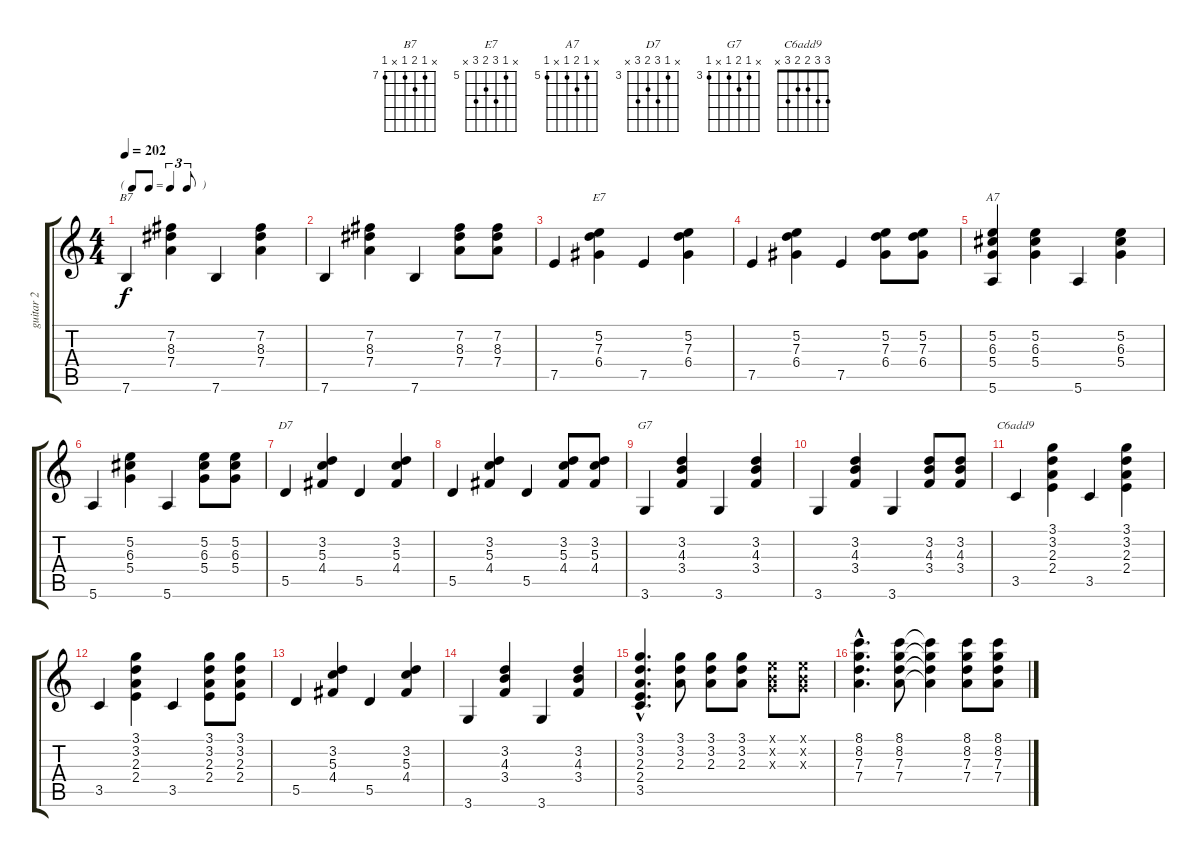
\track ("guitar 2" "guitar 2") {instrument acousticguitarnylon}
\staff {score tabs}
\tuning (E4 B3 G3 D3 A2 E2) {hide}
\chord ("B7" x 7 8 7 x 7) {firstfret 7}
\chord ("E7" x 5 7 6 7 x) {firstfret 5}
\chord ("A7" x 5 6 5 x 5) {firstfret 5}
\chord ("D7" x 3 5 4 5 x) {firstfret 3}
\chord ("G7" x 3 4 3 x 3) {firstfret 3}
\chord ("C6add9" 3 3 2 2 3 x)
\ts (4 4)
\tf triplet8th
\tempo 202
\clef g2
\ks c
7.6.4{ch "B7" dy f instrument acousticguitarnylon} (7.2 8.3 7.4).4 7.6.4 (7.2 8.3 7.4).4 |
7.6.4 (7.2 8.3 7.4).4 7.6.4 (7.2 8.3 7.4).8 (7.2 8.3 7.4).8 |
7.5.4 (5.2 7.3 6.4).4{ch "E7"} 7.5.4 (5.2 7.3 6.4).4 |
7.5.4 (5.2 7.3 6.4).4 7.5.4 (5.2 7.3 6.4).8 (5.2 7.3 6.4).8 |
(5.2 6.3 5.4 5.6).4{ch "A7"} (5.2 6.3 5.4).4 5.6.4 (5.2 6.3 5.4).4 |
5.6.4 (5.2 6.3 5.4).4 5.6.4 (5.2 6.3 5.4).8 (5.2 6.3 5.4).8 |
5.5.4{ch "D7"} (3.2 5.3 4.4).4 5.5.4 (3.2 5.3 4.4).4 |
5.5.4 (3.2 5.3 4.4).4 5.5.4 (3.2 5.3 4.4).8 (3.2 5.3 4.4).8 |
3.6.4{ch "G7"} (3.2 4.3 3.4).4 3.6.4 (3.2 4.3 3.4).4 |
3.6.4 (3.2 4.3 3.4).4 3.6.4 (3.2 4.3 3.4).8 (3.2 4.3 3.4).8 |
3.5.4{ch "C6add9"} (3.1 3.2 2.3 2.4).4 3.5.4 (3.1 3.2 2.3 2.4).4 |
3.5.4 (3.1 3.2 2.3 2.4).4 3.5.4 (3.1 3.2 2.3 2.4).8 (3.1 3.2 2.3 2.4).8 |
5.5.4 (3.2 5.3 4.4).4 5.5.4 (3.2 5.3 4.4).4 |
3.6.4 (3.2 4.3 3.4).4 3.6.4 (3.2 4.3 3.4).4 |
(3.1{hac} 3.2{hac} 2.3{hac} 2.4{hac} 3.5{hac}).4{d} (3.1 3.2 2.3).8 (3.1 3.2 2.3).8 (3.1 3.2 2.3).8 (0.1{x} 0.2{x} 0.3{x}).8 (0.1{x} 0.2{x} 0.3{x}).8 |
(8.1{hac} 8.2{hac} 7.3{hac} 7.4{hac}).4{d} (8.1 8.2 7.3 7.4).8 (8.1{t} 8.2{t} 7.3{t} 7.4{t}).4 (8.1 8.2 7.3 7.4).8 (8.1 8.2 7.3 7.4).8
